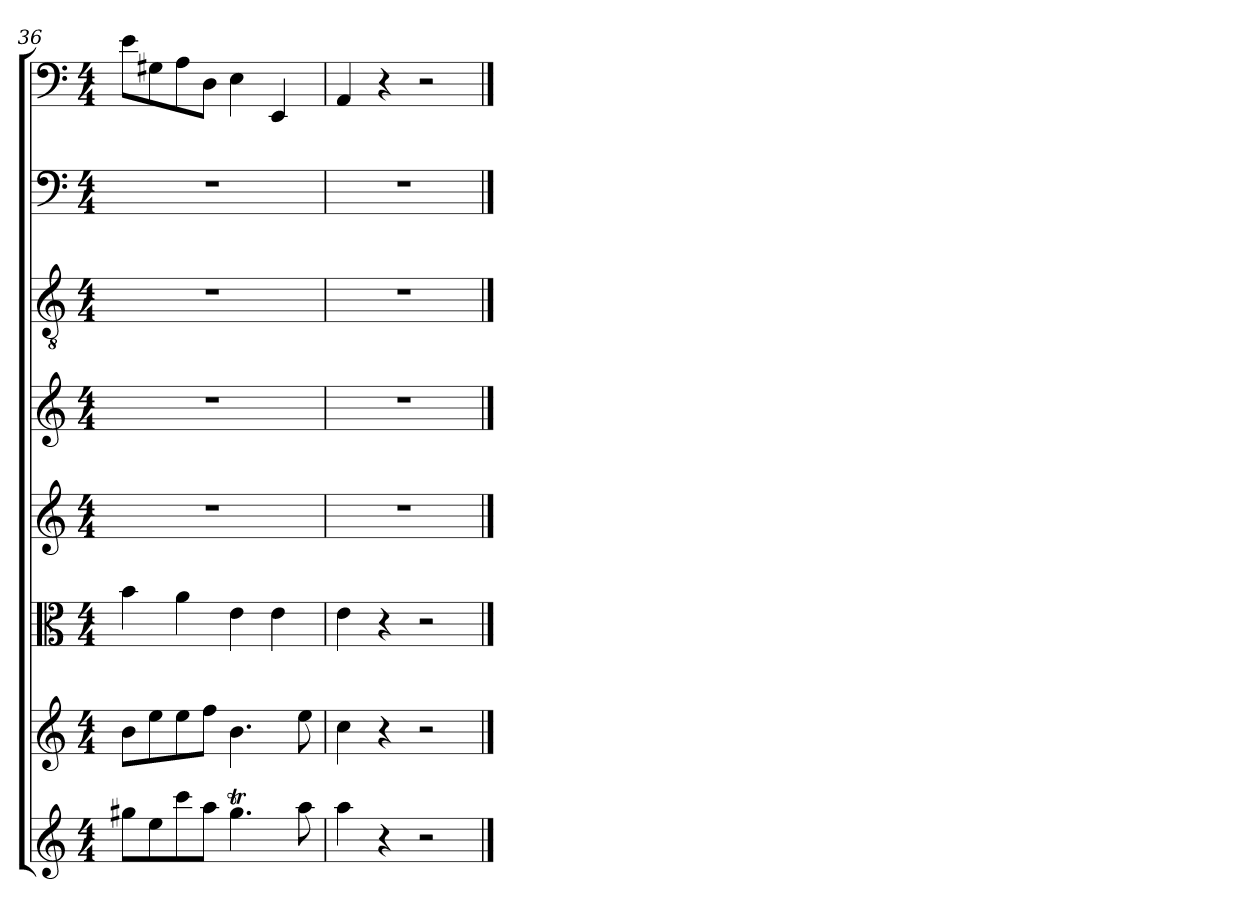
**kern	**kern	**kern	**kern	**kern	**kern	**kern	**kern
*part8	*part7	*part6	*part5	*part4	*part3	*part2	*part1
*staff8	*staff7	*staff6	*staff5	*staff4	*staff3	*staff2	*staff1
*clefG2	*clefG2	*clefC3	*clefG2	*clefG2	*clefGv2	*clefF4	*clefF4
*k[]	*k[]	*k[]	*k[]	*k[]	*k[]	*k[]	*k[]
*a:	*a:	*a:	*a:	*a:	*a:	*a:	*a:
*M4/4	*M4/4	*M4/4	*M4/4	*M4/4	*M4/4	*M4/4	*M4/4
=36	=36	=36	=36	=36	=36	=36	=36
8gg#X\L	8b\L	4b\	1r	1r	1r	1r	8e\L
8ee\	8ee\	.	.	.	.	.	8G#X\
8ccc\	8ee\	4a\	.	.	.	.	8A\
8aa\J	8ff\J	.	.	.	.	.	8D\J
4.gg#t\	4.b\	4e\	.	.	.	.	4E\
.	.	4e\	.	.	.	.	4EE/
8aa\	8ee\	.	.	.	.	.	.
=37	=37	=37	=37	=37	=37	=37	=37
4aa\	4cc\	4e\	1r	1r	1r	1r	4AA/
4r	4r	4r	.	.	.	.	4r
2r	2r	2r	.	.	.	.	2r
==	==	==	==	==	==	==	==
*-	*-	*-	*-	*-	*-	*-	*-
